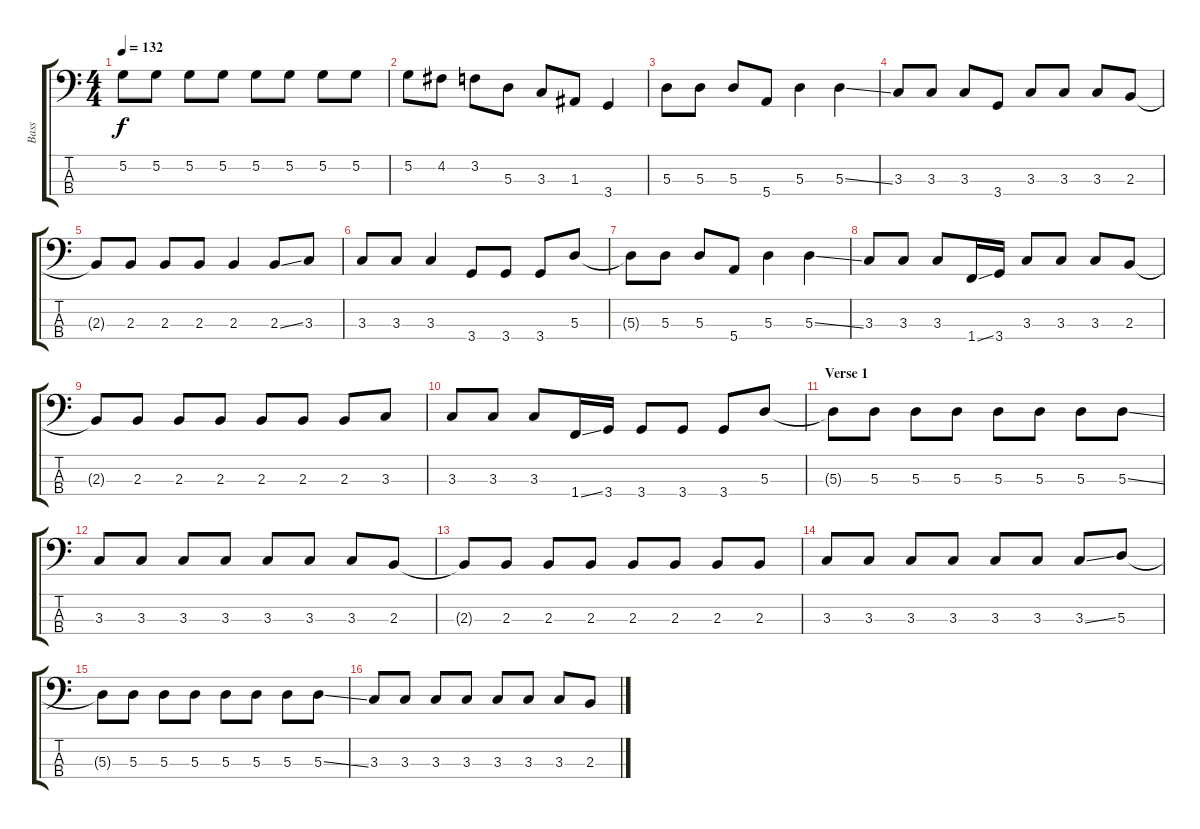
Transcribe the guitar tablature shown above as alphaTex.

\track ("Bass" "Bass") {instrument electricbassfinger}
\staff {score tabs}
\tuning (G2 D2 A1 E1) {hide}
\ts (4 4)
\tempo 132
\clef f4
\ks c
5.2.8{dy f} 5.2.8 5.2.8 5.2.8 5.2.8 5.2.8 5.2.8 5.2.8 |
5.2.8 4.2.8 3.2.8 5.3.8 3.3.8 1.3.8 3.4.4 |
5.3.8 5.3.8 5.3.8 5.4.8 5.3.4 5.3{ss}.4 |
3.3.8 3.3.8 3.3.8 3.4.8 3.3.8 3.3.8 3.3.8 2.3.8 |
2.3{t}.8 2.3.8 2.3.8 2.3.8 2.3.4 2.3{ss}.8 3.3.8 |
3.3.8 3.3.8 3.3.4 3.4.8 3.4.8 3.4.8 5.3.8 |
5.3{t}.8 5.3.8 5.3.8 5.4.8 5.3.4 5.3{ss}.4 |
3.3.8 3.3.8 3.3.8 1.4{ss}.16 3.4.16 3.3.8 3.3.8 3.3.8 2.3.8 |
2.3{t}.8 2.3.8 2.3.8 2.3.8 2.3.8 2.3.8 2.3.8 3.3.8 |
3.3.8 3.3.8 3.3.8 1.4{ss}.16 3.4.16 3.4.8 3.4.8 3.4.8 5.3.8 |
\section ("" "Verse 1")
5.3{t}.8 5.3.8 5.3.8 5.3.8 5.3.8 5.3.8 5.3.8 5.3{ss}.8 |
3.3.8 3.3.8 3.3.8 3.3.8 3.3.8 3.3.8 3.3.8 2.3.8 |
2.3{t}.8 2.3.8 2.3.8 2.3.8 2.3.8 2.3.8 2.3.8 2.3.8 |
3.3.8 3.3.8 3.3.8 3.3.8 3.3.8 3.3.8 3.3{ss}.8 5.3.8 |
5.3{t}.8 5.3.8 5.3.8 5.3.8 5.3.8 5.3.8 5.3.8 5.3{ss}.8 |
3.3.8 3.3.8 3.3.8 3.3.8 3.3.8 3.3.8 3.3.8 2.3.8
